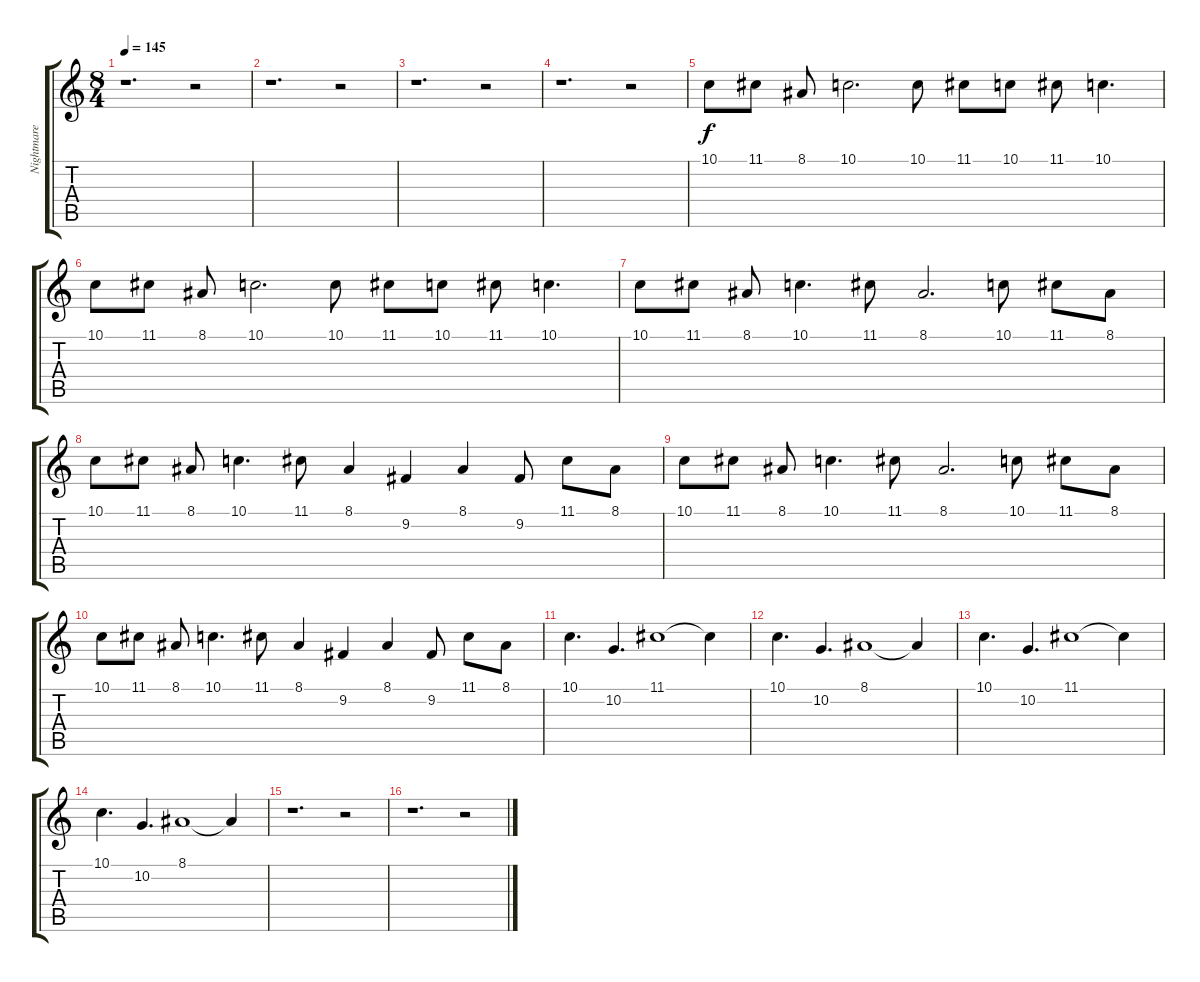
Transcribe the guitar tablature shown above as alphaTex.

\track ("Nightmare Insustries" "Nightmare ") {instrument lead2sawtooth}
\staff {score tabs}
\tuning (D4 A3 F3 C3 G2 C2) {hide}
\ts (8 4)
\tempo 145
\clef g2
\ks c
r.1{d dy f} r.2 |
r.1{d} r.2 |
r.1{d} r.2 |
r.1{d} r.2 |
10.1.8 11.1.8 8.1.8 10.1.2{d} 10.1.8 11.1.8 10.1.8 11.1.8 10.1.4{d} |
10.1.8 11.1.8 8.1.8 10.1.2{d} 10.1.8 11.1.8 10.1.8 11.1.8 10.1.4{d} |
10.1.8 11.1.8 8.1.8 10.1.4{d} 11.1.8 8.1.2{d} 10.1.8 11.1.8 8.1.8 |
10.1.8 11.1.8 8.1.8 10.1.4{d} 11.1.8 8.1.4 9.2.4 8.1.4 9.2.8 11.1.8 8.1.8 |
10.1.8 11.1.8 8.1.8 10.1.4{d} 11.1.8 8.1.2{d} 10.1.8 11.1.8 8.1.8 |
10.1.8 11.1.8 8.1.8 10.1.4{d} 11.1.8 8.1.4 9.2.4 8.1.4 9.2.8 11.1.8 8.1.8 |
10.1.4{d} 10.2.4{d} 11.1.1 11.1{t}.4 |
10.1.4{d} 10.2.4{d} 8.1.1 8.1{t}.4 |
10.1.4{d} 10.2.4{d} 11.1.1 11.1{t}.4 |
10.1.4{d} 10.2.4{d} 8.1.1 8.1{t}.4 |
r.1{d} r.2 |
r.1{d} r.2
